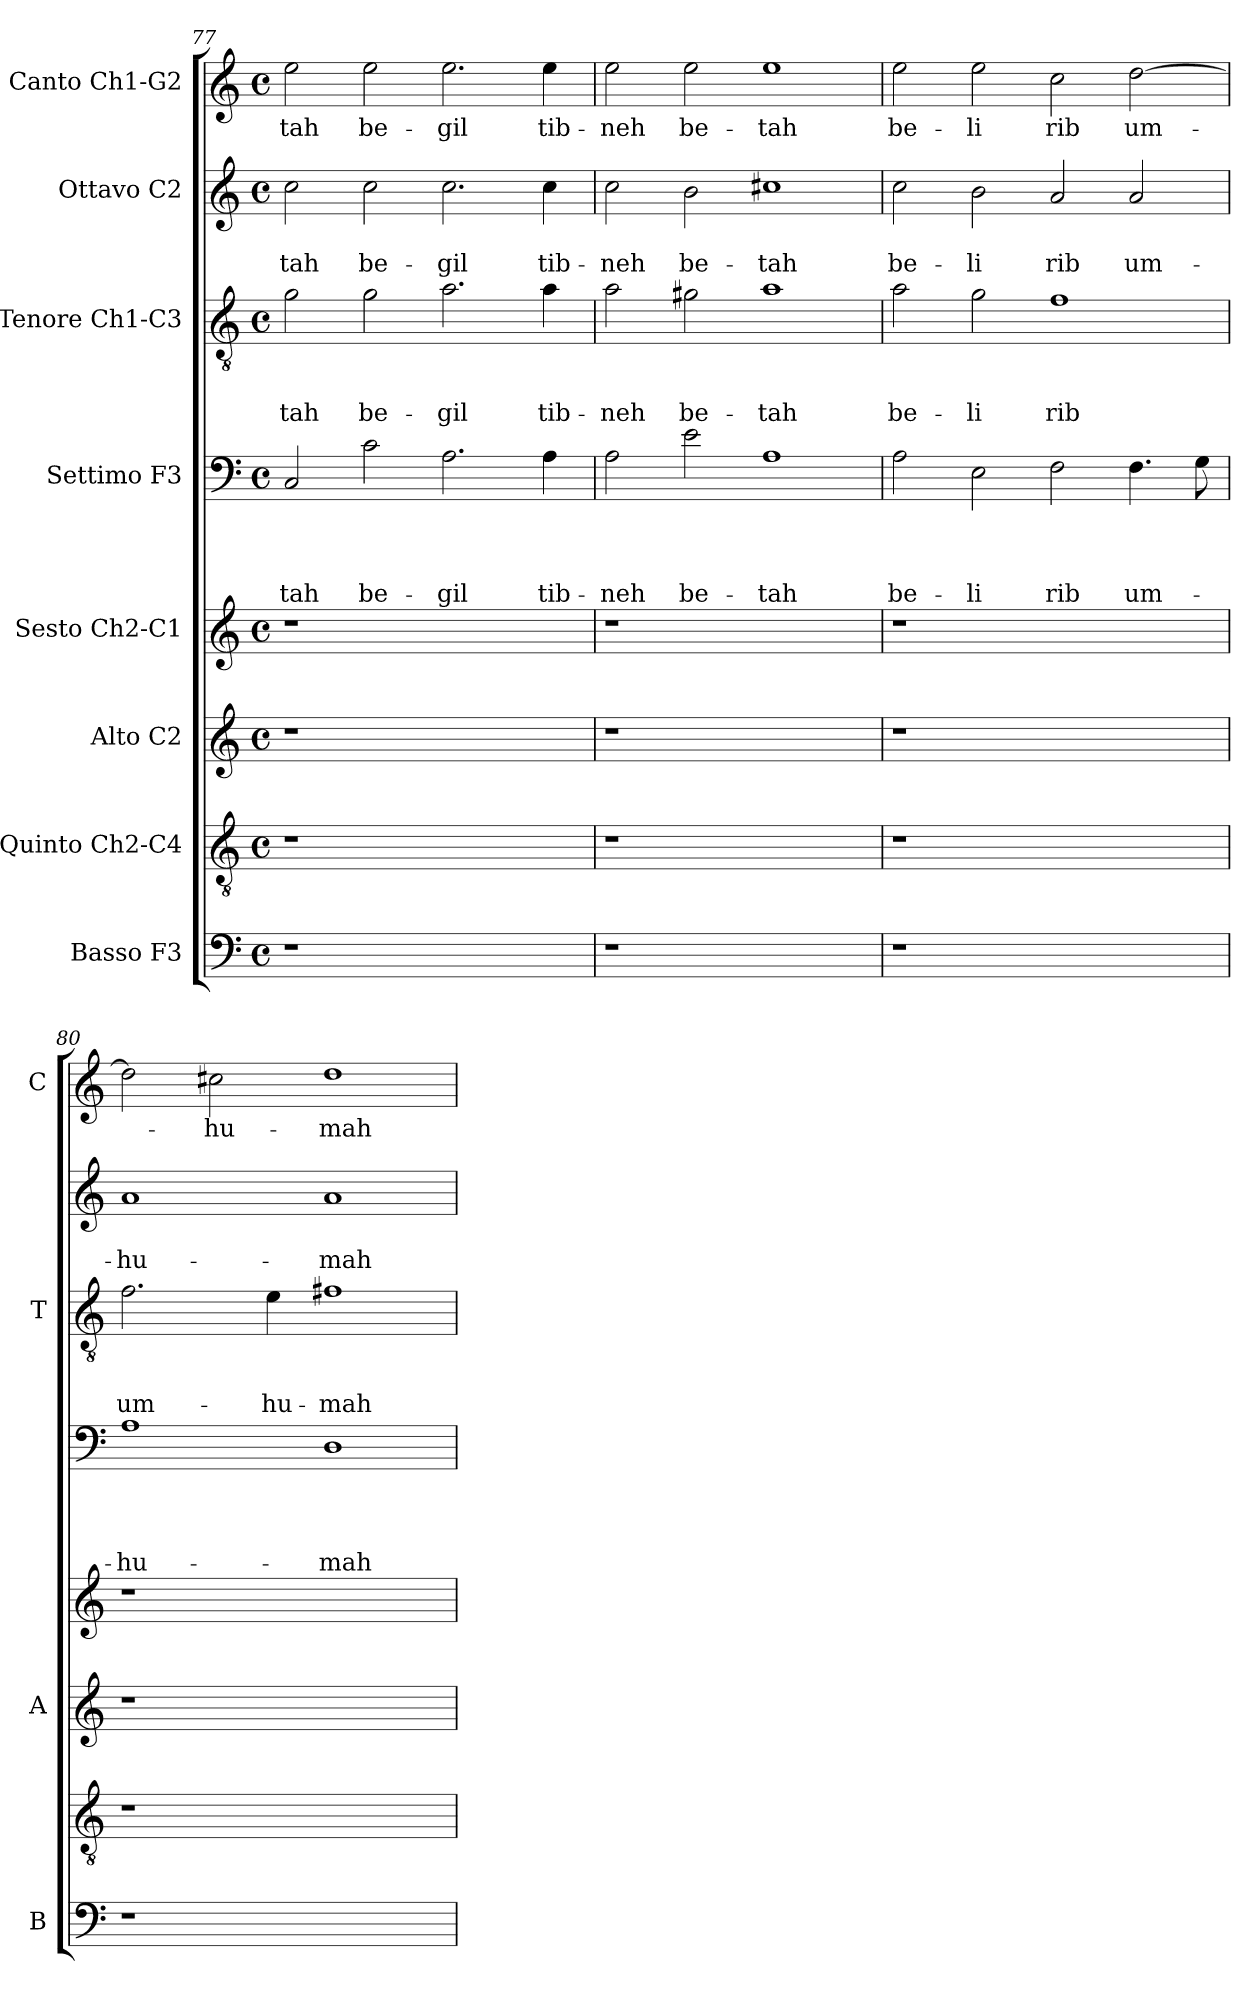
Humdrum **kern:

**kern	**kern	**kern	**kern	**kern	**text	**text	**text	**text	**kern	**text	**text	**text	**kern	**text	**text	**kern	**text
*part8	*part7	*part6	*part5	*part4	*part4	*part4	*part4	*part4	*part3	*part3	*part3	*part3	*part2	*part2	*part2	*part1	*part1
*staff8	*staff7	*staff6	*staff5	*staff4	*staff4	*staff4	*staff4	*staff4	*staff3	*staff3	*staff3	*staff3	*staff2	*staff2	*staff2	*staff1	*staff1
*I"Basso F3	*I"Quinto Ch2-C4	*I"Alto C2	*I"Sesto Ch2-C1	*I"Settimo F3	*	*	*	*	*I"Tenore Ch1-C3	*	*	*	*I"Ottavo C2	*	*	*I"Canto Ch1-G2	*
*I'B	*	*I'A	*	*	*	*	*	*	*I'T	*	*	*	*	*	*	*I'C	*
*clefF4	*clefGv2	*clefG2	*clefG2	*clefF4	*	*	*	*	*clefGv2	*	*	*	*clefG2	*	*	*clefG2	*
*k[]	*k[]	*k[]	*k[]	*k[]	*	*	*	*	*k[]	*	*	*	*k[]	*	*	*k[]	*
*C:	*C:	*C:	*C:	*C:	*	*	*	*	*C:	*	*	*	*C:	*	*	*C:	*
*M4/4	*M4/4	*M4/4	*M4/4	*M4/4	*	*	*	*	*M4/4	*	*	*	*M4/4	*	*	*M4/4	*
*met(c)	*met(c)	*met(c)	*met(c)	*met(c)	*	*	*	*	*met(c)	*	*	*	*met(c)	*	*	*met(c)	*
=77	=77	=77	=77	=77	=77	=77	=77	=77	=77	=77	=77	=77	=77	=77	=77	=77	=77
!	!	!	!	!	!	!	!	!LO:LY:b	!	!	!	!LO:LY:b	!	!	!LO:LY:b	!	!LO:LY:b
1r	1r	1r	1r	2C/	.	.	.	-tah	2g\	.	.	-tah	2cc\	.	-tah	2ee\	-tah
!	!	!	!	!	!	!	!	!LO:LY:b	!	!	!	!LO:LY:b	!	!	!LO:LY:b	!	!LO:LY:b
.	.	.	.	2c\	.	.	.	be-	2g\	.	.	be-	2cc\	.	be-	2ee\	be-
!	!	!	!	!	!	!	!	!LO:LY:b	!	!	!	!LO:LY:b	!	!	!LO:LY:b	!	!LO:LY:b
1ryy	1ryy	1ryy	1ryy	2.A\	.	.	.	-gil	2.a\	.	.	-gil	2.cc\	.	-gil	2.ee\	-gil
!	!	!	!	!	!	!	!	!LO:LY:b	!	!	!	!LO:LY:b	!	!	!LO:LY:b	!	!LO:LY:b
.	.	.	.	4A\	.	.	.	tib-	4a\	.	.	tib-	4cc\	.	tib-	4ee\	tib-
=78	=78	=78	=78	=78	=78	=78	=78	=78	=78	=78	=78	=78	=78	=78	=78	=78	=78
!	!	!	!	!	!	!	!	!LO:LY:b	!	!	!	!LO:LY:b	!	!	!LO:LY:b	!	!LO:LY:b
1r	1r	1r	1r	2A\	.	.	.	-neh	2a\	.	.	-neh	2cc\	.	-neh	2ee\	-neh
!	!	!	!	!	!	!	!	!LO:LY:b	!	!	!	!LO:LY:b	!	!	!LO:LY:b	!	!LO:LY:b
.	.	.	.	2e\	.	.	.	be-	2g#X\	.	.	be-	2b\	.	be-	2ee\	be-
!	!	!	!	!	!	!	!	!LO:LY:b	!	!	!	!LO:LY:b	!	!	!LO:LY:b	!	!LO:LY:b
1ryy	1ryy	1ryy	1ryy	1A	.	.	.	-tah	1a	.	.	-tah	1cc#X	.	-tah	1ee	-tah
=79	=79	=79	=79	=79	=79	=79	=79	=79	=79	=79	=79	=79	=79	=79	=79	=79	=79
!	!	!	!	!	!	!	!	!LO:LY:b	!	!	!	!LO:LY:b	!	!	!LO:LY:b	!	!LO:LY:b
1r	1r	1r	1r	2A\	.	.	.	be-	2a\	.	.	be-	2cc\	.	be-	2ee\	be-
!	!	!	!	!	!	!	!	!LO:LY:b	!	!	!	!LO:LY:b	!	!	!LO:LY:b	!	!LO:LY:b
.	.	.	.	2E\	.	.	.	-li	2g\	.	.	-li	2b\	.	-li	2ee\	-li
!	!	!	!	!	!	!	!	!LO:LY:b	!	!	!	!LO:LY:b	!	!	!LO:LY:b	!	!LO:LY:b
1ryy	1ryy	1ryy	1ryy	2F\	.	.	.	rib	1f	.	.	rib	2a/	.	rib	2cc\	rib
!	!	!	!	!	!	!	!	!LO:LY:b	!	!	!	!	!	!	!LO:LY:b	!	!LO:LY:b
.	.	.	.	4.F\	.	.	.	um-	.	.	.	.	2a/	.	um-	[2dd\	um-
.	.	.	.	8G\	.	.	.	.	.	.	.	.	.	.	.	.	.
=80	=80	=80	=80	=80	=80	=80	=80	=80	=80	=80	=80	=80	=80	=80	=80	=80	=80
!	!	!	!	!	!	!	!	!LO:LY:b	!	!	!	!LO:LY:b	!	!	!LO:LY:b	!	!
1r	1r	1r	1r	1A	.	.	.	-hu-	2.f\	.	.	um-	1a	.	-hu-	2dd\]	.
!	!	!	!	!	!	!	!	!	!	!	!	!	!	!	!	!	!LO:LY:b
.	.	.	.	.	.	.	.	.	.	.	.	.	.	.	.	2cc#X\	-hu-
!	!	!	!	!	!	!	!	!	!	!	!	!LO:LY:b	!	!	!	!	!
.	.	.	.	.	.	.	.	.	4e\	.	.	-hu-	.	.	.	.	.
!	!	!	!	!	!	!	!	!LO:LY:b	!	!	!	!LO:LY:b	!	!	!LO:LY:b	!	!LO:LY:b
1ryy	1ryy	1ryy	1ryy	1D	.	.	.	-mah	1f#X	.	.	-mah	1a	.	-mah	1dd	-mah
=	=	=	=	=	=	=	=	=	=	=	=	=	=	=	=	=	=
*-	*-	*-	*-	*-	*-	*-	*-	*-	*-	*-	*-	*-	*-	*-	*-	*-	*-
